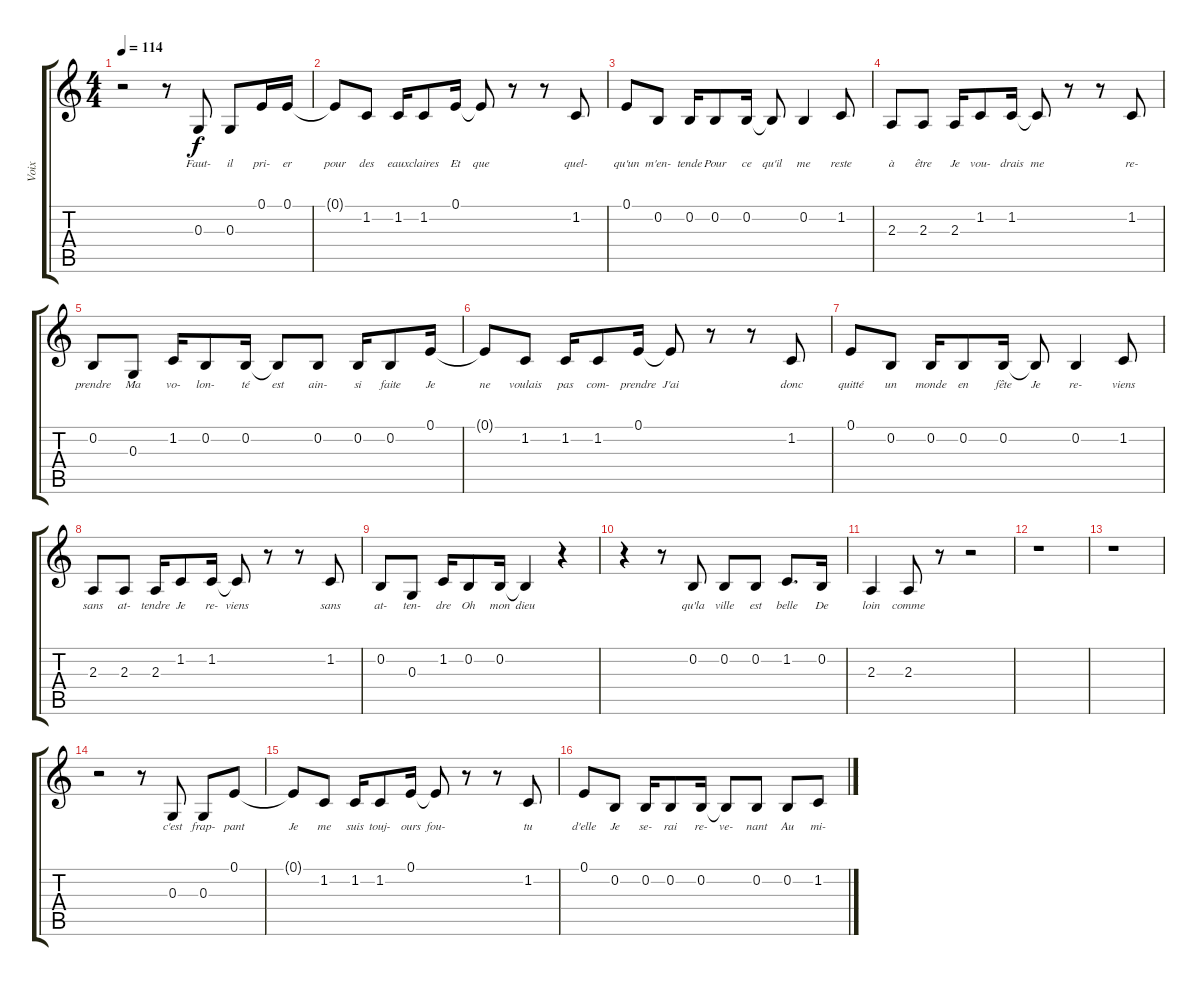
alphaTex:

\track ("Voix" "Voix") {instrument lead6voice}
\staff {score tabs}
\tuning (E4 B3 G3 D3 A2 E2) {hide}
\ts (4 4)
\tempo 114
\clef g2
\ks c
r.2{dy f} r.8 0.3.8{lyrics (0 "Faut-") lyrics (1 "") lyrics (2 "") lyrics (3 "") lyrics (4 "")} 0.3.8{lyrics (0 "il") lyrics (1 "") lyrics (2 "") lyrics (3 "") lyrics (4 "")} 0.1.16{lyrics (0 "pri-") lyrics (1 "") lyrics (2 "") lyrics (3 "") lyrics (4 "")} 0.1.16{lyrics (0 "er") lyrics (1 "") lyrics (2 "") lyrics (3 "") lyrics (4 "")} |
0.1{t}.8{lyrics (0 "pour") lyrics (1 "") lyrics (2 "") lyrics (3 "") lyrics (4 "")} 1.2.8{lyrics (0 "des") lyrics (1 "") lyrics (2 "") lyrics (3 "") lyrics (4 "")} 1.2.16{lyrics (0 "eaux") lyrics (1 "") lyrics (2 "") lyrics (3 "") lyrics (4 "")} 1.2.8{lyrics (0 "claires") lyrics (1 "") lyrics (2 "") lyrics (3 "") lyrics (4 "")} 0.1.16{lyrics (0 "Et") lyrics (1 "") lyrics (2 "") lyrics (3 "") lyrics (4 "")} 0.1{t}.8{lyrics (0 "que") lyrics (1 "") lyrics (2 "") lyrics (3 "") lyrics (4 "")} r.8 r.8 1.2.8{lyrics (0 "quel-") lyrics (1 "") lyrics (2 "") lyrics (3 "") lyrics (4 "")} |
0.1.8{lyrics (0 "qu'un") lyrics (1 "") lyrics (2 "") lyrics (3 "") lyrics (4 "")} 0.2.8{lyrics (0 "m'en-") lyrics (1 "") lyrics (2 "") lyrics (3 "") lyrics (4 "")} 0.2.16{lyrics (0 "tende") lyrics (1 "") lyrics (2 "") lyrics (3 "") lyrics (4 "")} 0.2.8{lyrics (0 "Pour") lyrics (1 "") lyrics (2 "") lyrics (3 "") lyrics (4 "")} 0.2.16{lyrics (0 "ce") lyrics (1 "") lyrics (2 "") lyrics (3 "") lyrics (4 "")} 0.2{t}.8{lyrics (0 "qu'il") lyrics (1 "") lyrics (2 "") lyrics (3 "") lyrics (4 "")} 0.2.4{lyrics (0 "me") lyrics (1 "") lyrics (2 "") lyrics (3 "") lyrics (4 "")} 1.2.8{lyrics (0 "reste") lyrics (1 "") lyrics (2 "") lyrics (3 "") lyrics (4 "")} |
2.3.8{lyrics (0 "à") lyrics (1 "") lyrics (2 "") lyrics (3 "") lyrics (4 "")} 2.3.8{lyrics (0 "être") lyrics (1 "") lyrics (2 "") lyrics (3 "") lyrics (4 "")} 2.3.16{lyrics (0 "Je") lyrics (1 "") lyrics (2 "") lyrics (3 "") lyrics (4 "")} 1.2.8{lyrics (0 "vou-") lyrics (1 "") lyrics (2 "") lyrics (3 "") lyrics (4 "")} 1.2.16{lyrics (0 "drais") lyrics (1 "") lyrics (2 "") lyrics (3 "") lyrics (4 "")} 1.2{t}.8{lyrics (0 "me") lyrics (1 "") lyrics (2 "") lyrics (3 "") lyrics (4 "")} r.8 r.8 1.2.8{lyrics (0 "re-") lyrics (1 "") lyrics (2 "") lyrics (3 "") lyrics (4 "")} |
0.2.8{lyrics (0 "prendre") lyrics (1 "") lyrics (2 "") lyrics (3 "") lyrics (4 "")} 0.3.8{lyrics (0 "Ma") lyrics (1 "") lyrics (2 "") lyrics (3 "") lyrics (4 "")} 1.2.16{lyrics (0 "vo-") lyrics (1 "") lyrics (2 "") lyrics (3 "") lyrics (4 "")} 0.2.8{lyrics (0 "lon-") lyrics (1 "") lyrics (2 "") lyrics (3 "") lyrics (4 "")} 0.2.16{lyrics (0 "té") lyrics (1 "") lyrics (2 "") lyrics (3 "") lyrics (4 "")} 0.2{t}.8{lyrics (0 "est") lyrics (1 "") lyrics (2 "") lyrics (3 "") lyrics (4 "")} 0.2.8{lyrics (0 "ain-") lyrics (1 "") lyrics (2 "") lyrics (3 "") lyrics (4 "")} 0.2.16{lyrics (0 "si") lyrics (1 "") lyrics (2 "") lyrics (3 "") lyrics (4 "")} 0.2.8{lyrics (0 "faite") lyrics (1 "") lyrics (2 "") lyrics (3 "") lyrics (4 "")} 0.1.16{lyrics (0 "Je") lyrics (1 "") lyrics (2 "") lyrics (3 "") lyrics (4 "")} |
0.1{t}.8{lyrics (0 "ne") lyrics (1 "") lyrics (2 "") lyrics (3 "") lyrics (4 "")} 1.2.8{lyrics (0 "voulais") lyrics (1 "") lyrics (2 "") lyrics (3 "") lyrics (4 "")} 1.2.16{lyrics (0 "pas") lyrics (1 "") lyrics (2 "") lyrics (3 "") lyrics (4 "")} 1.2.8{lyrics (0 "com-") lyrics (1 "") lyrics (2 "") lyrics (3 "") lyrics (4 "")} 0.1.16{lyrics (0 "prendre") lyrics (1 "") lyrics (2 "") lyrics (3 "") lyrics (4 "")} 0.1{t}.8{lyrics (0 "J'ai") lyrics (1 "") lyrics (2 "") lyrics (3 "") lyrics (4 "")} r.8 r.8 1.2.8{lyrics (0 "donc") lyrics (1 "") lyrics (2 "") lyrics (3 "") lyrics (4 "")} |
0.1.8{lyrics (0 "quitté") lyrics (1 "") lyrics (2 "") lyrics (3 "") lyrics (4 "")} 0.2.8{lyrics (0 "un") lyrics (1 "") lyrics (2 "") lyrics (3 "") lyrics (4 "")} 0.2.16{lyrics (0 "monde") lyrics (1 "") lyrics (2 "") lyrics (3 "") lyrics (4 "")} 0.2.8{lyrics (0 "en") lyrics (1 "") lyrics (2 "") lyrics (3 "") lyrics (4 "")} 0.2.16{lyrics (0 "fête") lyrics (1 "") lyrics (2 "") lyrics (3 "") lyrics (4 "")} 0.2{t}.8{lyrics (0 "Je") lyrics (1 "") lyrics (2 "") lyrics (3 "") lyrics (4 "")} 0.2.4{lyrics (0 "re-") lyrics (1 "") lyrics (2 "") lyrics (3 "") lyrics (4 "")} 1.2.8{lyrics (0 "viens") lyrics (1 "") lyrics (2 "") lyrics (3 "") lyrics (4 "")} |
2.3.8{lyrics (0 "sans") lyrics (1 "") lyrics (2 "") lyrics (3 "") lyrics (4 "")} 2.3.8{lyrics (0 "at-") lyrics (1 "") lyrics (2 "") lyrics (3 "") lyrics (4 "")} 2.3.16{lyrics (0 "tendre") lyrics (1 "") lyrics (2 "") lyrics (3 "") lyrics (4 "")} 1.2.8{lyrics (0 "Je") lyrics (1 "") lyrics (2 "") lyrics (3 "") lyrics (4 "")} 1.2.16{lyrics (0 "re-") lyrics (1 "") lyrics (2 "") lyrics (3 "") lyrics (4 "")} 1.2{t}.8{lyrics (0 "viens") lyrics (1 "") lyrics (2 "") lyrics (3 "") lyrics (4 "")} r.8 r.8 1.2.8{lyrics (0 "sans") lyrics (1 "") lyrics (2 "") lyrics (3 "") lyrics (4 "")} |
0.2.8{lyrics (0 "at-") lyrics (1 "") lyrics (2 "") lyrics (3 "") lyrics (4 "")} 0.3.8{lyrics (0 "ten-") lyrics (1 "") lyrics (2 "") lyrics (3 "") lyrics (4 "")} 1.2.16{lyrics (0 "dre") lyrics (1 "") lyrics (2 "") lyrics (3 "") lyrics (4 "")} 0.2.8{lyrics (0 "Oh") lyrics (1 "") lyrics (2 "") lyrics (3 "") lyrics (4 "")} 0.2.16{lyrics (0 "mon") lyrics (1 "") lyrics (2 "") lyrics (3 "") lyrics (4 "")} 0.2{t}.4{lyrics (0 "dieu") lyrics (1 "") lyrics (2 "") lyrics (3 "") lyrics (4 "")} r.4 |
r.4 r.8 0.2.8{lyrics (0 "qu'la") lyrics (1 "") lyrics (2 "") lyrics (3 "") lyrics (4 "")} 0.2.8{lyrics (0 "ville") lyrics (1 "") lyrics (2 "") lyrics (3 "") lyrics (4 "")} 0.2.8{lyrics (0 "est") lyrics (1 "") lyrics (2 "") lyrics (3 "") lyrics (4 "")} 1.2.8{d lyrics (0 "belle") lyrics (1 "") lyrics (2 "") lyrics (3 "") lyrics (4 "")} 0.2.16{lyrics (0 "De") lyrics (1 "") lyrics (2 "") lyrics (3 "") lyrics (4 "")} |
2.3.4{lyrics (0 "loin") lyrics (1 "") lyrics (2 "") lyrics (3 "") lyrics (4 "")} 2.3.8{lyrics (0 "comme") lyrics (1 "") lyrics (2 "") lyrics (3 "") lyrics (4 "")} r.8 r.2 |
r.1 |
r.1 |
r.2 r.8 0.3.8{lyrics (0 "c'est") lyrics (1 "") lyrics (2 "") lyrics (3 "") lyrics (4 "")} 0.3.8{lyrics (0 "frap-") lyrics (1 "") lyrics (2 "") lyrics (3 "") lyrics (4 "")} 0.1.8{lyrics (0 "pant") lyrics (1 "") lyrics (2 "") lyrics (3 "") lyrics (4 "")} |
0.1{t}.8{lyrics (0 "Je") lyrics (1 "") lyrics (2 "") lyrics (3 "") lyrics (4 "")} 1.2.8{lyrics (0 "me") lyrics (1 "") lyrics (2 "") lyrics (3 "") lyrics (4 "")} 1.2.16{lyrics (0 "suis") lyrics (1 "") lyrics (2 "") lyrics (3 "") lyrics (4 "")} 1.2.8{lyrics (0 "touj-") lyrics (1 "") lyrics (2 "") lyrics (3 "") lyrics (4 "")} 0.1.16{lyrics (0 "ours") lyrics (1 "") lyrics (2 "") lyrics (3 "") lyrics (4 "")} 0.1{t}.8{lyrics (0 "fou-") lyrics (1 "") lyrics (2 "") lyrics (3 "") lyrics (4 "")} r.8 r.8 1.2.8{lyrics (0 "tu") lyrics (1 "") lyrics (2 "") lyrics (3 "") lyrics (4 "")} |
0.1.8{lyrics (0 "d'elle") lyrics (1 "") lyrics (2 "") lyrics (3 "") lyrics (4 "")} 0.2.8{lyrics (0 "Je") lyrics (1 "") lyrics (2 "") lyrics (3 "") lyrics (4 "")} 0.2.16{lyrics (0 "se-") lyrics (1 "") lyrics (2 "") lyrics (3 "") lyrics (4 "")} 0.2.8{lyrics (0 "rai") lyrics (1 "") lyrics (2 "") lyrics (3 "") lyrics (4 "")} 0.2.16{lyrics (0 "re-") lyrics (1 "") lyrics (2 "") lyrics (3 "") lyrics (4 "")} 0.2{t}.8{lyrics (0 "ve-") lyrics (1 "") lyrics (2 "") lyrics (3 "") lyrics (4 "")} 0.2.8{lyrics (0 "nant") lyrics (1 "") lyrics (2 "") lyrics (3 "") lyrics (4 "")} 0.2.8{lyrics (0 "Au") lyrics (1 "") lyrics (2 "") lyrics (3 "") lyrics (4 "")} 1.2.8{lyrics (0 "mi-") lyrics (1 "") lyrics (2 "") lyrics (3 "") lyrics (4 "")}
